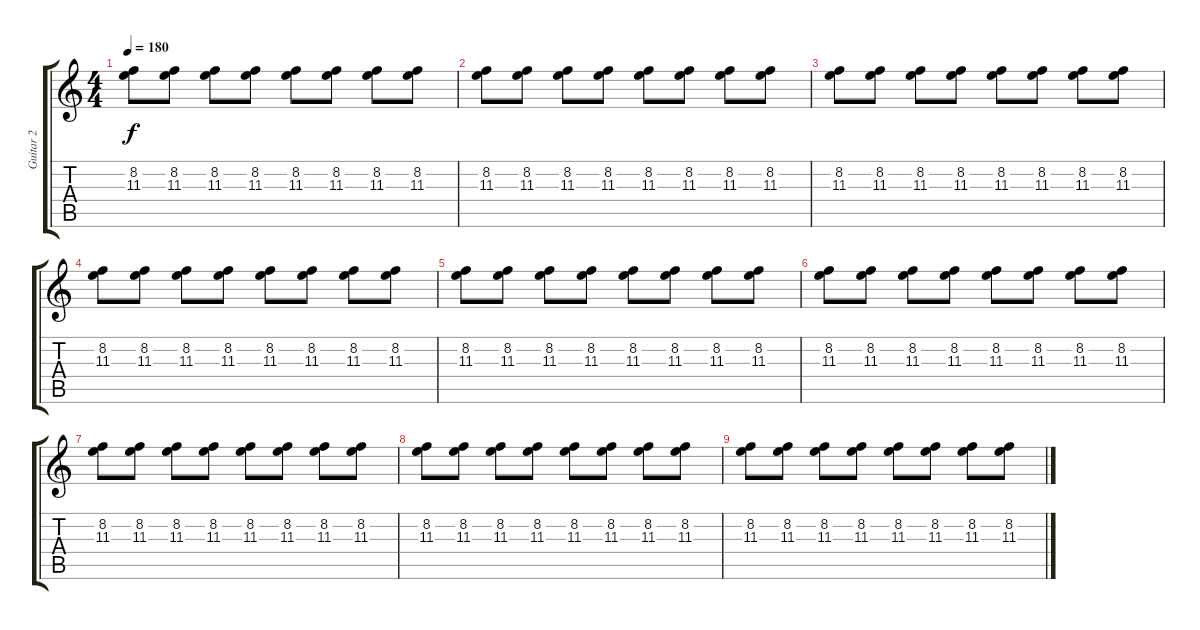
\track ("Guitar 2" "Guitar 2") {instrument distortionguitar}
\staff {score tabs}
\tuning (D4 A3 F3 C3 G2 C2) {hide}
\ts (4 4)
\tempo 180
\clef g2
\ks c
(8.2 11.3).8{dy f} (8.2 11.3).8 (8.2 11.3).8 (8.2 11.3).8 (8.2 11.3).8 (8.2 11.3).8 (8.2 11.3).8 (8.2 11.3).8 |
(8.2 11.3).8 (8.2 11.3).8 (8.2 11.3).8 (8.2 11.3).8 (8.2 11.3).8 (8.2 11.3).8 (8.2 11.3).8 (8.2 11.3).8 |
(8.2 11.3).8 (8.2 11.3).8 (8.2 11.3).8 (8.2 11.3).8 (8.2 11.3).8 (8.2 11.3).8 (8.2 11.3).8 (8.2 11.3).8 |
(8.2 11.3).8 (8.2 11.3).8 (8.2 11.3).8 (8.2 11.3).8 (8.2 11.3).8 (8.2 11.3).8 (8.2 11.3).8 (8.2 11.3).8 |
(8.2 11.3).8 (8.2 11.3).8 (8.2 11.3).8 (8.2 11.3).8 (8.2 11.3).8 (8.2 11.3).8 (8.2 11.3).8 (8.2 11.3).8 |
(8.2 11.3).8 (8.2 11.3).8 (8.2 11.3).8 (8.2 11.3).8 (8.2 11.3).8 (8.2 11.3).8 (8.2 11.3).8 (8.2 11.3).8 |
(8.2 11.3).8 (8.2 11.3).8 (8.2 11.3).8 (8.2 11.3).8 (8.2 11.3).8 (8.2 11.3).8 (8.2 11.3).8 (8.2 11.3).8 |
(8.2 11.3).8 (8.2 11.3).8 (8.2 11.3).8 (8.2 11.3).8 (8.2 11.3).8 (8.2 11.3).8 (8.2 11.3).8 (8.2 11.3).8 |
(8.2 11.3).8 (8.2 11.3).8 (8.2 11.3).8 (8.2 11.3).8 (8.2 11.3).8 (8.2 11.3).8 (8.2 11.3).8 (8.2 11.3).8
